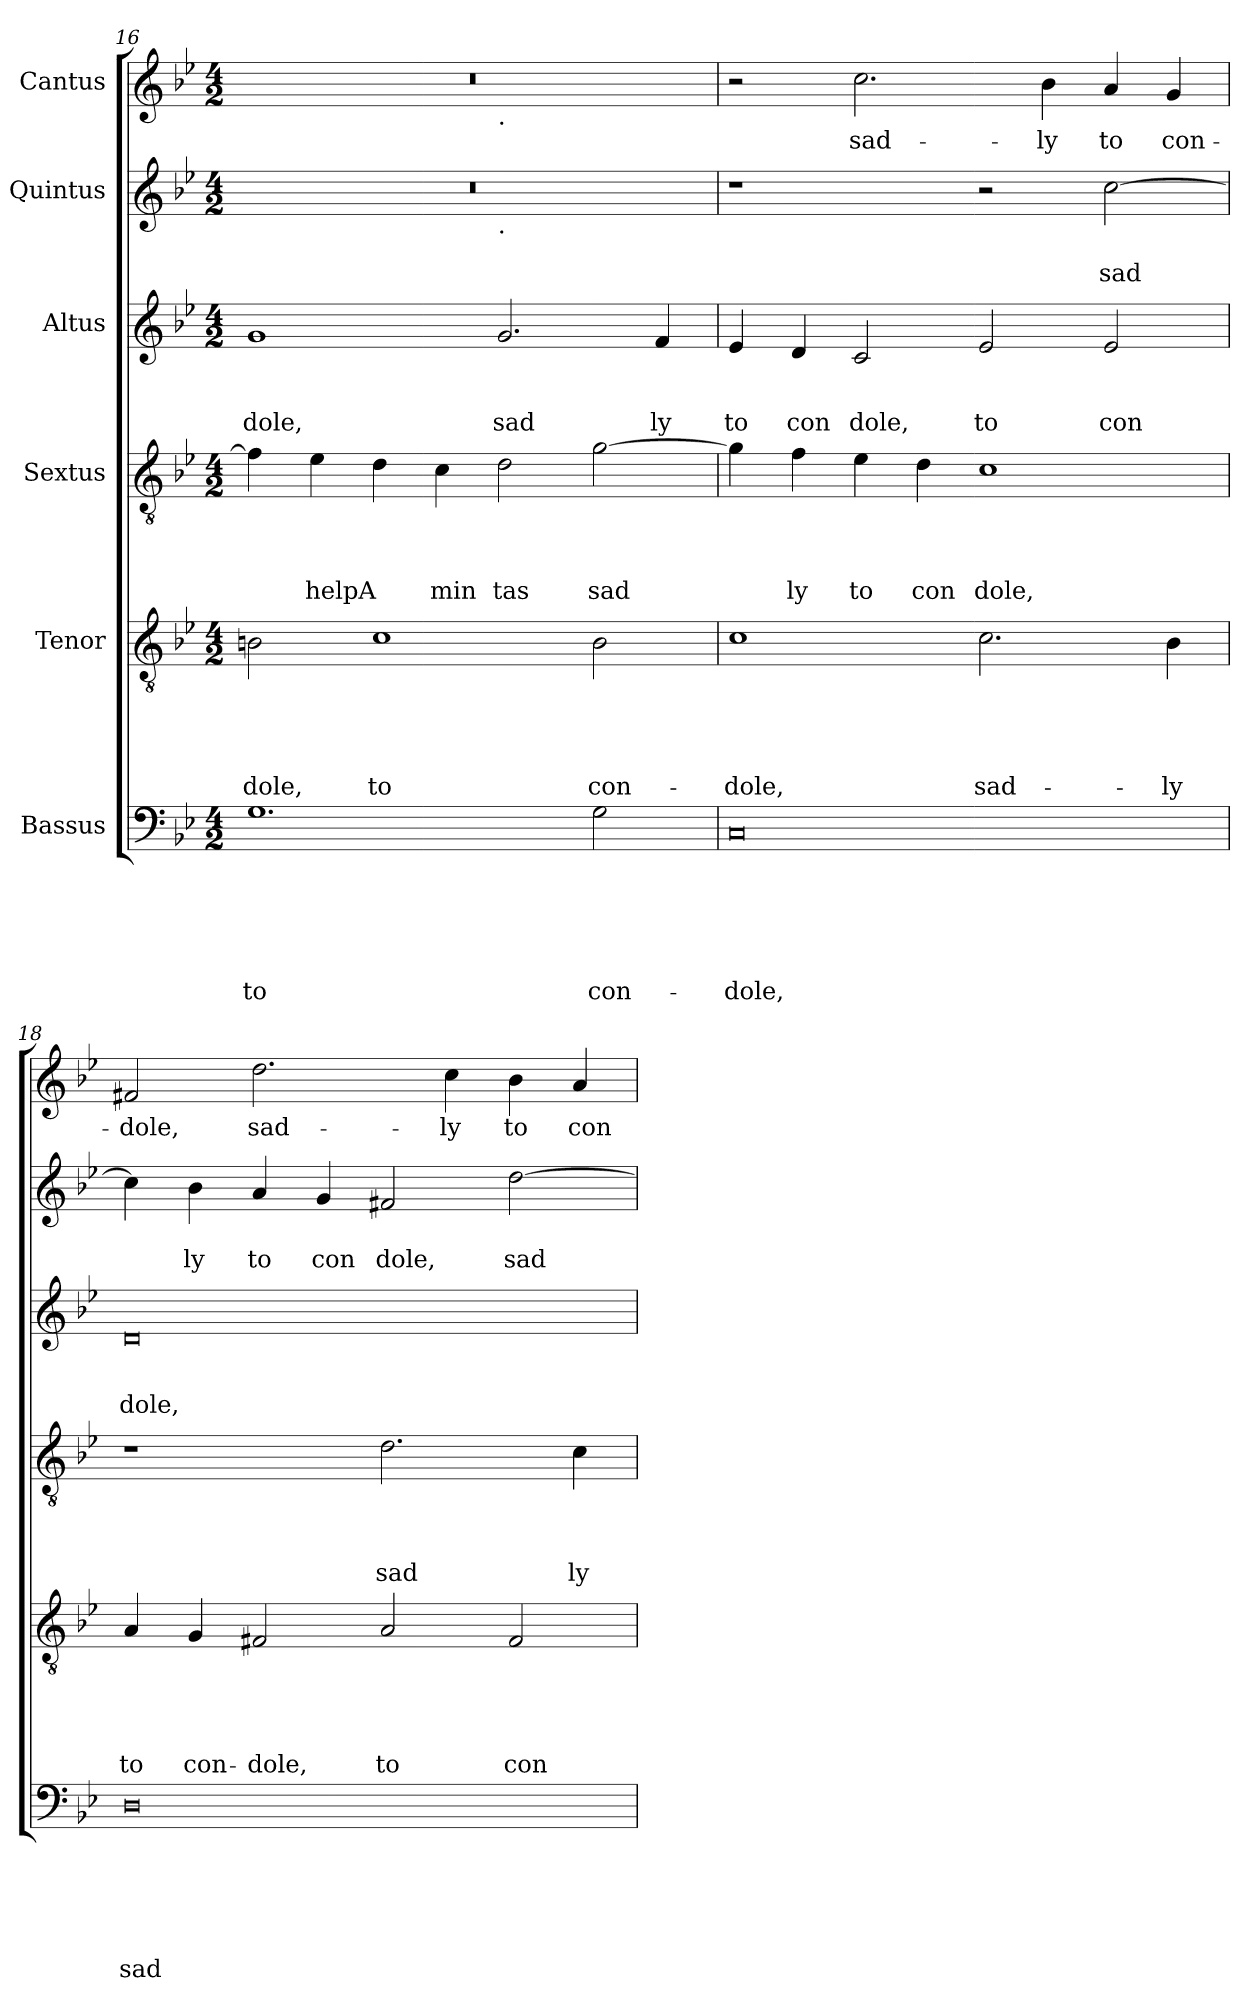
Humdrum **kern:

**kern	**text	**text	**text	**text	**text	**text	**kern	**text	**text	**text	**text	**text	**kern	**text	**text	**text	**text	**kern	**text	**text	**text	**kern	**text	**text	**kern	**text
*part6	*part6	*part6	*part6	*part6	*part6	*part6	*part5	*part5	*part5	*part5	*part5	*part5	*part4	*part4	*part4	*part4	*part4	*part3	*part3	*part3	*part3	*part2	*part2	*part2	*part1	*part1
*staff6	*staff6	*staff6	*staff6	*staff6	*staff6	*staff6	*staff5	*staff5	*staff5	*staff5	*staff5	*staff5	*staff4	*staff4	*staff4	*staff4	*staff4	*staff3	*staff3	*staff3	*staff3	*staff2	*staff2	*staff2	*staff1	*staff1
*I"Bassus	*	*	*	*	*	*	*I"Tenor	*	*	*	*	*	*I"Sextus	*	*	*	*	*I"Altus	*	*	*	*I"Quintus	*	*	*I"Cantus	*
*clefF4	*	*	*	*	*	*	*clefGv2	*	*	*	*	*	*clefGv2	*	*	*	*	*clefG2	*	*	*	*clefG2	*	*	*clefG2	*
*	*	*	*	*	*	*	*	*	*	*	*	*	*ITrd-2c-3	*	*	*	*	*	*	*	*	*	*	*	*	*
*k[b-e-]	*	*	*	*	*	*	*k[b-e-]	*	*	*	*	*	*k[b-e-a-d-g-]	*	*	*	*	*k[b-e-]	*	*	*	*k[b-e-]	*	*	*k[b-e-]	*
*B-:	*	*	*	*	*	*	*B-:	*	*	*	*	*	*D-:	*	*	*	*	*B-:	*	*	*	*B-:	*	*	*B-:	*
*M4/2	*	*	*	*	*	*	*M4/2	*	*	*	*	*	*M4/2	*	*	*	*	*M4/2	*	*	*	*M4/2	*	*	*M4/2	*
=16	=16	=16	=16	=16	=16	=16	=16	=16	=16	=16	=16	=16	=16	=16	=16	=16	=16	=16	=16	=16	=16	=16	=16	=16	=16	=16
!	!	!	!	!	!	!LO:LY:b	!	!	!	!	!	!LO:LY:b	!	!	!	!	!	!	!	!	!LO:LY:b	!	!	!	!	!
*	*	*	*	*	*	*	*	*	*	*	*	*	*	*	*	*	*	*	*	*	*	*^	*	*	*^	*
1.G	.	.	.	.	.	to	2Bn\	.	.	.	.	-dole,	4a-\]	.	.	.	.	1g	.	.	dole,	0r	1ryy	.	.	0r	1ryy	.
!	!	!	!	!	!	!	!	!	!	!	!	!	!	!	!	!	!LO:LY:b	!	!	!	!	!	!	!	!	!	!	!
.	.	.	.	.	.	.	.	.	.	.	.	.	4g-\	.	.	.	helpA	.	.	.	.	.	.	.	.	.	.	.
!	!	!	!	!	!	!	!	!	!	!	!	!LO:LY:b	!	!	!	!	!	!	!	!	!	!	!	!	!	!	!	!
.	.	.	.	.	.	.	1c	.	.	.	.	to	4f\	.	.	.	.	.	.	.	.	.	.	.	.	.	.	.
!	!	!	!	!	!	!	!	!	!	!	!	!	!	!	!	!	!LO:LY:b	!	!	!	!	!	!	!	!	!	!	!
.	.	.	.	.	.	.	.	.	.	.	.	.	4e-\	.	.	.	min	.	.	.	.	.	.	.	.	.	.	.
!	!	!	!	!	!	!	!	!	!	!	!	!	!	!	!	!	!	!	!	!	!	!	!	!	!	!	!LO:TX:b:t=.	!
!	!	!	!	!	!	!	!	!	!	!	!	!	!	!	!	!	!	!	!	!	!	!	!LO:TX:b:t=.	!	!	!	!	!
!	!	!	!	!	!	!	!	!	!	!	!	!	!	!	!	!	!LO:LY:b	!	!	!	!LO:LY:b	!	!	!	!	!	!	!
.	.	.	.	.	.	.	.	.	.	.	.	.	2f\	.	.	.	tas	2.g/	.	.	sad	.	1ryy	.	.	.	1ryy	.
!	!	!	!	!	!	!LO:LY:b	!	!	!	!	!	!LO:LY:b	!	!	!	!	!LO:LY:b	!	!	!	!	!	!	!	!	!	!	!
2G\	.	.	.	.	.	con-	2B\	.	.	.	.	con-	[>2b-\	.	.	.	sad	.	.	.	.	.	.	.	.	.	.	.
!	!	!	!	!	!	!	!	!	!	!	!	!	!	!	!	!	!	!	!	!	!LO:LY:b	!	!	!	!	!	!	!
.	.	.	.	.	.	.	.	.	.	.	.	.	.	.	.	.	.	4f/	.	.	ly	.	.	.	.	.	.	.
=17	=17	=17	=17	=17	=17	=17	=17	=17	=17	=17	=17	=17	=17	=17	=17	=17	=17	=17	=17	=17	=17	=17	=17	=17	=17	=17	=17	=17
!	!	!	!	!	!	!LO:LY:b	!	!	!	!	!	!LO:LY:b	!	!	!	!	!	!	!	!	!LO:LY:b	!	!	!	!	!	!	!
*	*	*	*	*	*	*	*	*	*	*	*	*	*	*	*	*	*	*	*	*	*	*v	*v	*	*	*	*	*
*	*	*	*	*	*	*	*	*	*	*	*	*	*	*	*	*	*	*	*	*	*	*	*	*	*v	*v	*
0C	.	.	.	.	.	-dole,	1c	.	.	.	.	-dole,	4b-\]	.	.	.	.	4e-/	.	.	to	1r	.	.	2r	.
!	!	!	!	!	!	!	!	!	!	!	!	!	!	!	!	!	!LO:LY:b	!	!	!	!LO:LY:b	!	!	!	!	!
.	.	.	.	.	.	.	.	.	.	.	.	.	4a-\	.	.	.	ly	4d/	.	.	con	.	.	.	.	.
!	!	!	!	!	!	!	!	!	!	!	!	!	!	!	!	!	!LO:LY:b	!	!	!	!LO:LY:b	!	!	!	!	!LO:LY:b
.	.	.	.	.	.	.	.	.	.	.	.	.	4g-\	.	.	.	to	2c/	.	.	dole,	.	.	.	2.cc\	sad-
!	!	!	!	!	!	!	!	!	!	!	!	!	!	!	!	!	!LO:LY:b	!	!	!	!	!	!	!	!	!
.	.	.	.	.	.	.	.	.	.	.	.	.	4f\	.	.	.	con	.	.	.	.	.	.	.	.	.
!	!	!	!	!	!	!	!	!	!	!	!	!LO:LY:b	!	!	!	!	!LO:LY:b	!	!	!	!LO:LY:b	!	!	!	!	!
.	.	.	.	.	.	.	2.c\	.	.	.	.	sad-	1e-	.	.	.	dole,	2e-/	.	.	to	2r	.	.	.	.
!	!	!	!	!	!	!	!	!	!	!	!	!	!	!	!	!	!	!	!	!	!	!	!	!	!	!LO:LY:b
.	.	.	.	.	.	.	.	.	.	.	.	.	.	.	.	.	.	.	.	.	.	.	.	.	4b-\	-ly
!	!	!	!	!	!	!	!	!	!	!	!	!	!	!	!	!	!	!	!	!	!LO:LY:b	!	!	!LO:LY:b	!	!LO:LY:b
.	.	.	.	.	.	.	.	.	.	.	.	.	.	.	.	.	.	2e-/	.	.	con	[>2cc\	.	sad	4a/	to
!	!	!	!	!	!	!	!	!	!	!	!	!LO:LY:b	!	!	!	!	!	!	!	!	!	!	!	!	!	!LO:LY:b
.	.	.	.	.	.	.	4B-\	.	.	.	.	-ly	.	.	.	.	.	.	.	.	.	.	.	.	4g/	con-
=18	=18	=18	=18	=18	=18	=18	=18	=18	=18	=18	=18	=18	=18	=18	=18	=18	=18	=18	=18	=18	=18	=18	=18	=18	=18	=18
!	!	!	!	!	!	!LO:LY:b	!	!	!	!	!	!LO:LY:b	!	!	!	!	!	!	!	!	!LO:LY:b	!	!	!	!	!LO:LY:b
0D	.	.	.	.	.	sad-	4A/	.	.	.	.	to	1r	.	.	.	.	0d	.	.	dole,	4cc\]	.	.	2f#X/	-dole,
!	!	!	!	!	!	!	!	!	!	!	!	!LO:LY:b	!	!	!	!	!	!	!	!	!	!	!	!LO:LY:b	!	!
.	.	.	.	.	.	.	4G/	.	.	.	.	con-	.	.	.	.	.	.	.	.	.	4b-\	.	ly	.	.
!	!	!	!	!	!	!	!	!	!	!	!	!LO:LY:b	!	!	!	!	!	!	!	!	!	!	!	!LO:LY:b	!	!LO:LY:b
.	.	.	.	.	.	.	2F#X/	.	.	.	.	-dole,	.	.	.	.	.	.	.	.	.	4a/	.	to	2.dd\	sad-
!	!	!	!	!	!	!	!	!	!	!	!	!	!	!	!	!	!	!	!	!	!	!	!	!LO:LY:b	!	!
.	.	.	.	.	.	.	.	.	.	.	.	.	.	.	.	.	.	.	.	.	.	4g/	.	con	.	.
!	!	!	!	!	!	!	!	!	!	!	!	!LO:LY:b	!	!	!	!	!LO:LY:b	!	!	!	!	!	!	!LO:LY:b	!	!
.	.	.	.	.	.	.	2A/	.	.	.	.	to	2.f\	.	.	.	sad	.	.	.	.	2f#X/	.	dole,	.	.
!	!	!	!	!	!	!	!	!	!	!	!	!	!	!	!	!	!	!	!	!	!	!	!	!	!	!LO:LY:b
.	.	.	.	.	.	.	.	.	.	.	.	.	.	.	.	.	.	.	.	.	.	.	.	.	4cc\	-ly
!	!	!	!	!	!	!	!	!	!	!	!	!LO:LY:b	!	!	!	!	!	!	!	!	!	!	!	!LO:LY:b	!	!LO:LY:b
.	.	.	.	.	.	.	2F#/	.	.	.	.	con-	.	.	.	.	.	.	.	.	.	[>2dd\	.	sad	4b-\	to
!	!	!	!	!	!	!	!	!	!	!	!	!	!	!	!	!	!LO:LY:b	!	!	!	!	!	!	!	!	!LO:LY:b
.	.	.	.	.	.	.	.	.	.	.	.	.	4e-\	.	.	.	ly	.	.	.	.	.	.	.	4a/	con-
=	=	=	=	=	=	=	=	=	=	=	=	=	=	=	=	=	=	=	=	=	=	=	=	=	=	=
*-	*-	*-	*-	*-	*-	*-	*-	*-	*-	*-	*-	*-	*-	*-	*-	*-	*-	*-	*-	*-	*-	*-	*-	*-	*-	*-
